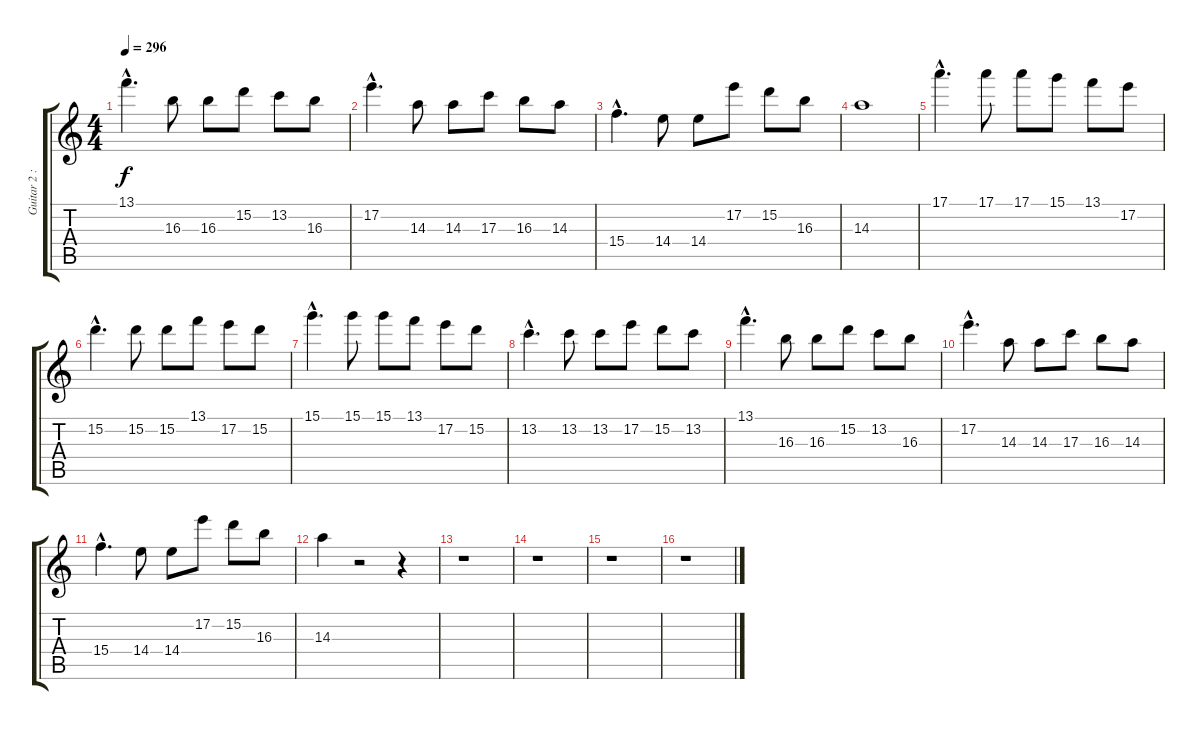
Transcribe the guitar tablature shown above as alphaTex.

\track ("Guitar 2 : Kiko" "Guitar 2 :") {instrument overdrivenguitar}
\staff {score tabs}
\tuning (E4 B3 G3 D3 A2 E2) {hide}
\ts (4 4)
\tempo 296
\clef g2
\ks c
13.1{hac}.4{d dy f} 16.3.8 16.3.8 15.2.8 13.2.8 16.3.8 |
17.2{hac}.4{d} 14.3.8 14.3.8 17.3.8 16.3.8 14.3.8 |
15.4{hac}.4{d} 14.4.8 14.4.8 17.2.8 15.2.8 16.3.8 |
14.3.1 |
17.1{hac}.4{d} 17.1.8 17.1.8 15.1.8 13.1.8 17.2.8 |
15.2{hac}.4{d} 15.2.8 15.2.8 13.1.8 17.2.8 15.2.8 |
15.1{hac}.4{d} 15.1.8 15.1.8 13.1.8 17.2.8 15.2.8 |
13.2{hac}.4{d} 13.2.8 13.2.8 17.2.8 15.2.8 13.2.8 |
13.1{hac}.4{d} 16.3.8 16.3.8 15.2.8 13.2.8 16.3.8 |
17.2{hac}.4{d} 14.3.8 14.3.8 17.3.8 16.3.8 14.3.8 |
15.4{hac}.4{d} 14.4.8 14.4.8 17.2.8 15.2.8 16.3.8 |
14.3.4 r.2 r.4 |
r.1 |
r.1 |
r.1 |
r.1
